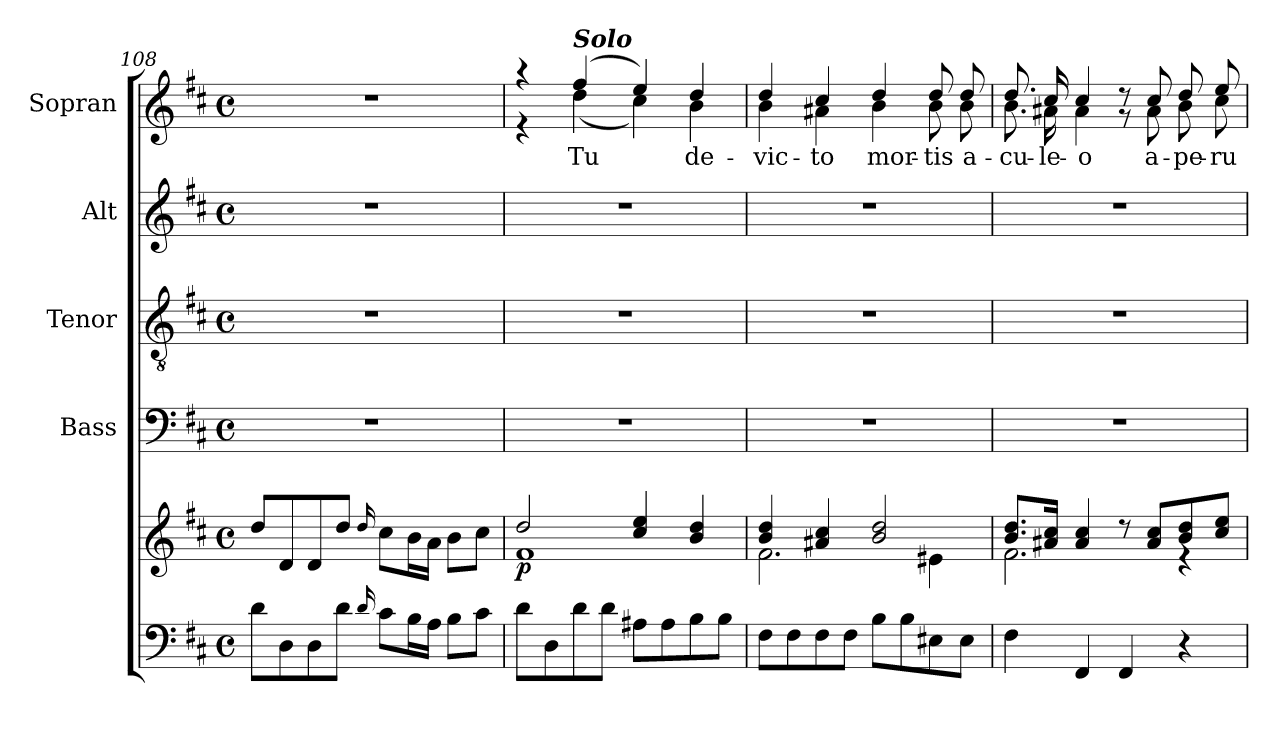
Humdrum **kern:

**kern	**kern	**dynam	**kern	**kern	**kern	**kern	**text
*part5	*part5	*part5	*part4	*part3	*part2	*part1	*part1
*staff6	*staff5	*staff5/6	*staff4	*staff3	*staff2	*staff1	*staff1
*	*	*	*I"Bass	*I"Tenor	*I"Alt	*I"Sopran	*
*	*	*	*I'B.	*I'T.	*I'A.	*I'S.	*
*clefF4	*clefG2	*	*clefF4	*clefGv2	*clefG2	*clefG2	*
*k[f#c#]	*k[f#c#]	*	*k[f#c#]	*k[f#c#]	*k[f#c#]	*k[f#c#]	*
*D:	*D:	*	*D:	*D:	*D:	*D:	*
*M4/4	*M4/4	*	*M4/4	*M4/4	*M4/4	*M4/4	*
*met(c)	*met(c)	*	*met(c)	*met(c)	*met(c)	*met(c)	*
=108	=108	=108	=108	=108	=108	=108	=108
8d\L	8dd/L	.	1r	1r	1r	1r	.
8D\	8d/	.	.	.	.	.	.
8D\	8d/	.	.	.	.	.	.
8d\J	8dd/J	.	.	.	.	.	.
16qqd/	16qqdd/	.	.	.	.	.	.
8c#\L	8cc#\L	.	.	.	.	.	.
16B\L	16b\L	.	.	.	.	.	.
16A\JJ	16a\JJ	.	.	.	.	.	.
8B\L	8b\L	.	.	.	.	.	.
8c#\J	8cc#\J	.	.	.	.	.	.
=109	=109	=109	=109	=109	=109	=109	=109
*	*^	*	*	*	*	*^	*
!	!	!	!LO:DY:b	!	!	!	!	!	!
8d\L	2dd/	1f#	p	1r	1r	1r	4r	4r	.
8D\	.	.	.	.	.	.	.	.	.
!	!	!	!	!	!	!	!LO:TX:a:Bi:t=Solo	!	!
!	!	!	!	!	!	!	!	!	!LO:LY:b
8d\	.	.	.	.	.	.	(4ff#/	(<4dd\	Tu
8d\J	.	.	.	.	.	.	.	.	.
8A#X\L	4cc#/ 4ee/	.	.	.	.	.	4ee/)	4cc#\)	.
8A#\	.	.	.	.	.	.	.	.	.
!	!	!	!	!	!	!	!	!	!LO:LY:b
8B\	4b/ 4dd/	.	.	.	.	.	4dd/	4b\	de-
8B\J	.	.	.	.	.	.	.	.	.
!!LO:LB:g=z	!!
=110	=110	=110	=110	=110	=110	=110	=110	=110	=110
!	!	!	!	!	!	!	!	!	!LO:LY:b
8F#\L	4b/ 4dd/	2.f#\	.	1r	1r	1r	4dd/	4b\	-vic-
8F#\	.	.	.	.	.	.	.	.	.
!	!	!	!	!	!	!	!	!	!LO:LY:b
8F#\	4a#X/ 4cc#/	.	.	.	.	.	4cc#/	4a#X\	-to
8F#\J	.	.	.	.	.	.	.	.	.
!	!	!	!	!	!	!	!	!	!LO:LY:b
8B\L	2b/ 2dd/	.	.	.	.	.	4dd/	4b\	mor-
8B\	.	.	.	.	.	.	.	.	.
!	!	!	!	!	!	!	!	!	!LO:LY:b
8E#X\	.	4e#X\	.	.	.	.	8dd/	8b\	-tis
!	!	!	!	!	!	!	!	!	!LO:LY:b
8E#\J	.	.	.	.	.	.	8dd/	8b\	a-
=111	=111	=111	=111	=111	=111	=111	=111	=111	=111
!	!	!	!	!	!	!	!	!	!LO:LY:b
4F#\	8.b/ 8.dd/L	2.f#\	.	1r	1r	1r	8.dd/	8.b\	-cu-
!	!	!	!	!	!	!	!	!	!LO:LY:b
.	16a#X/ 16cc#/Jk	.	.	.	.	.	16cc#/	16a#X\	-le-
!	!	!	!	!	!	!	!	!	!LO:LY:b
4FF#/	4a#/ 4cc#/	.	.	.	.	.	4cc#/	4a#\	-o
4FF#/	8r	.	.	.	.	.	8r	8r	.
!	!	!	!	!	!	!	!	!	!LO:LY:b
.	8a#/ 8cc#/L	.	.	.	.	.	8cc#/	8a#\	a-
!	!	!	!	!	!	!	!	!	!LO:LY:b
4r	8b/ 8dd/	4rd	.	.	.	.	8dd/	8b\	-pe-
!	!	!	!	!	!	!	!	!	!LO:LY:b
.	8cc#/ 8ee/J	.	.	.	.	.	8ee/	8cc#\	-ru-
*	*v	*v	*	*	*	*	*v	*v	*
=	=	=	=	=	=	=	=
*-	*-	*-	*-	*-	*-	*-	*-
